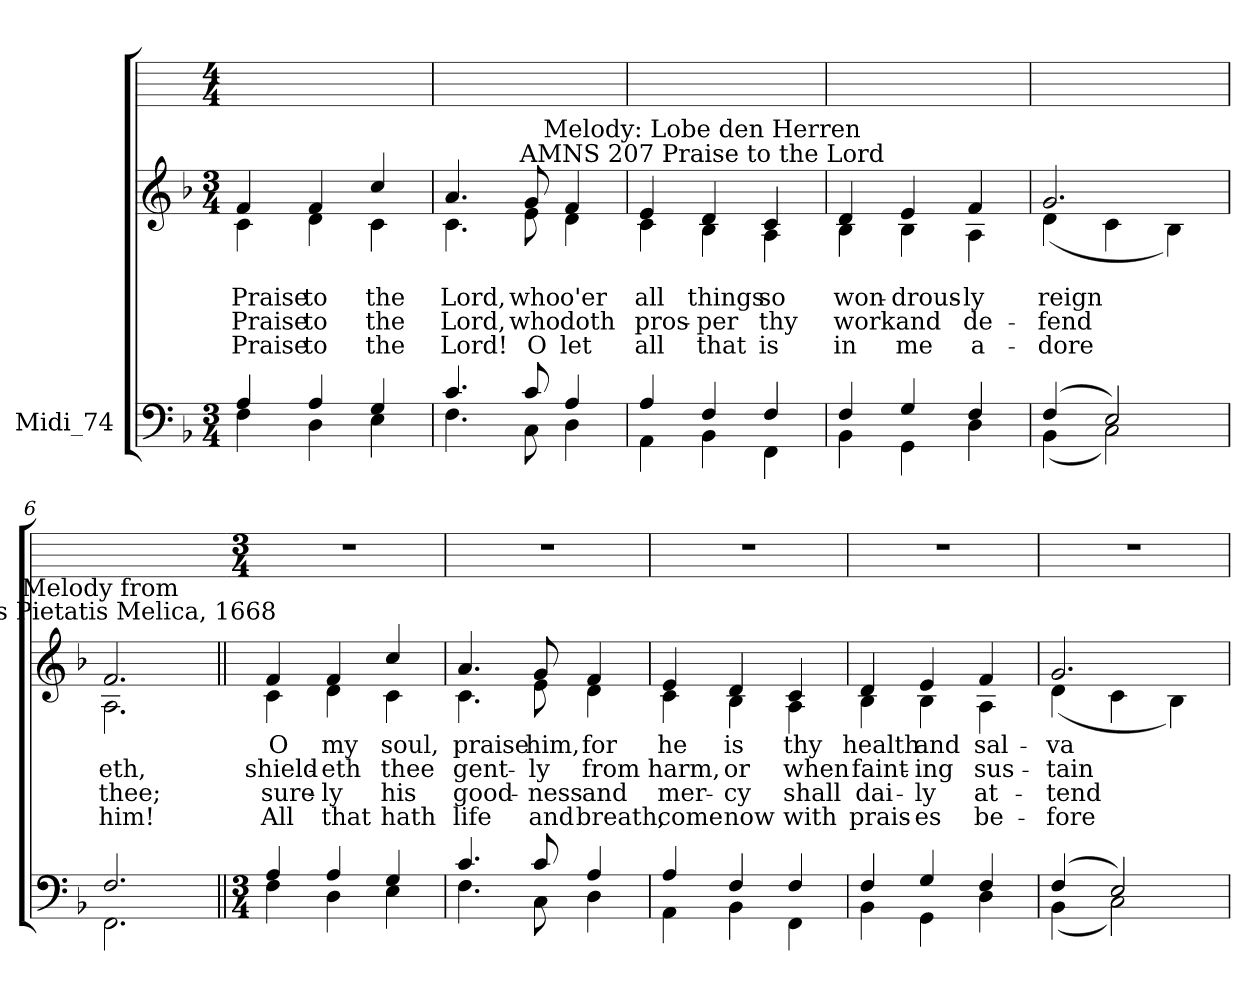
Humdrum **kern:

**kern	**kern	**text	**text	**text	**text	**kern
*part3	*part2	*part2	*part2	*part2	*part2	*part1
*staff3	*staff2	*staff2	*staff2	*staff2	*staff2	*staff1
*I"Midi_74	*	*	*	*	*	*
*clefF4	*clefG2	*	*	*	*	*
*k[b-]	*k[b-]	*	*	*	*	*
*F:	*F:	*	*	*	*	*
*M3/4	*M3/4	*	*	*	*	*M4/4
=1	=1	=1	=1	=1	=1	=1
*^	*	*	*	*	*	*
!	!	!LO:TX:a:cj:t=J. Neander (1650-1680)\ntr. Catherine Winkworth (1827-1878)	!	!	!	!	!
!	!	!	!LO:LY:b	!	!LO:LY:b	!LO:LY:b	!
*	*	*^	*	*	*	*	*
!	!	!	!	!	!LO:LY:b	!	!	!
4A/	4F\	4f/	4c\	.	Praise	Praise	Praise	2.r
!	!	!	!	!LO:LY:b	!	!LO:LY:b	!LO:LY:b	!
!	!	!	!	!	!LO:LY:b	!	!	!
4A/	4D\	4f/	4d\	.	to	to	to	.
!	!	!	!	!LO:LY:b	!	!LO:LY:b	!LO:LY:b	!
!	!	!	!	!	!LO:LY:b	!	!	!
4G/	4E\	4cc/	4c\	.	the	the	the	.
=2	=2	=2	=2	=2	=2	=2	=2	=2
!	!	!	!	!LO:LY:b	!	!LO:LY:b	!LO:LY:b	!
!	!	!	!	!	!LO:LY:b	!	!	!
4.c/	4.F\	4.a/	4.c\	.	Lord,	Lord,	Lord!	2.r
!	!	!	!	!LO:LY:b	!	!LO:LY:b	!LO:LY:b	!
!	!	!	!	!	!LO:LY:b	!	!	!
8c/	8C\	8g/	8e\	.	who	who	O	.
!	!	!	!	!LO:LY:b	!	!LO:LY:b	!LO:LY:b	!
!	!	!	!	!	!LO:LY:b	!	!	!
4A/	4D\	4f/	4d\	.	o'er	-doth	let	.
=3	=3	=3	=3	=3	=3	=3	=3	=3
!	!	!	!	!LO:LY:b	!	!LO:LY:b	!LO:LY:b	!
!	!	!	!	!	!LO:LY:b	!	!	!
4A/	4AA\	4e/	4c\	.	all	-pros-	-all	2.r
!	!	!LO:TX:a:cj:t=AMNS 207 Praise to the Lord	!	!	!	!	!	!
!	!	!LO:TX:a:cj:t=Melody&colon; Lobe den Herren	!	!	!	!	!	!
!	!	!	!	!LO:LY:b	!	!LO:LY:b	!LO:LY:b	!
!	!	!	!	!	!LO:LY:b	!	!	!
4F/	4BB-\	4d/	4B-\	.	things	per	that	.
!	!	!	!	!LO:LY:b	!	!LO:LY:b	!LO:LY:b	!
!	!	!	!	!	!LO:LY:b	!	!	!
4F/	4FF\	4c/	4A\	.	so	thy	is	.
=4	=4	=4	=4	=4	=4	=4	=4	=4
!	!	!	!	!LO:LY:b	!	!LO:LY:b	!LO:LY:b	!
!	!	!	!	!	!LO:LY:b	!	!	!
4F/	4BB-\	4d/	4B-\	.	-won-	work	in	2.r
!	!	!	!	!LO:LY:b	!	!LO:LY:b	!LO:LY:b	!
!	!	!	!	!	!LO:LY:b	!	!	!
4G/	4GG\	4e/	4B-\	.	-drous-	and	me	.
!	!	!	!	!LO:LY:b	!	!LO:LY:b	!LO:LY:b	!
!	!	!	!	!	!LO:LY:b	!	!	!
4F/	4D\	4f/	4A\	.	-ly	-de-	-a-	.
=5	=5	=5	=5	=5	=5	=5	=5	=5
!	!	!	!	!LO:LY:b	!	!LO:LY:b	!LO:LY:b	!
!	!	!	!	!	!LO:LY:b	!	!	!
(>4F/	(<4BB-\	2.g/	(<4d\	.	reign	-fend	dore	2.r
2E/)	2C\)	.	4c\	.	.	.	.	.
.	.	.	4B-\)	.	.	.	.	.
=6	=6	=6	=6	=6	=6	=6	=6	=6
!	!	!LO:TX:a:cj:t=Melody from \nPraxis Pietatis Melica, 1668	!	!	!	!	!	!
!	!	!	!	!LO:LY:b	!	!LO:LY:b	!LO:LY:b	!
!	!	!	!	!	!LO:LY:b	!	!	!
2.F/	2.FF\	2.f/	2.A\	.	eth,	thee;	him!	2.r
!!LO:LB:g=z
=7||	=7||	=7||	=7||	=7	=7	=7	=7	=7
*M3/4	*	*	*	*	*	*	*	*M3/4
!	!	!	!	!LO:LY:b	!LO:LY:b	!LO:LY:b	!LO:LY:b	!
4A/	4F\	4f/	4c\	O	shield-	-sure-	-All	2.r
!	!	!	!	!LO:LY:b	!LO:LY:b	!LO:LY:b	!LO:LY:b	!
4A/	4D\	4f/	4d\	my	eth	ly	that	.
!	!	!	!	!LO:LY:b	!LO:LY:b	!LO:LY:b	!LO:LY:b	!
4G/	4E\	4cc/	4c\	soul,	thee	his	hath	.
=8	=8	=8	=8	=8	=8	=8	=8	=8
!	!	!	!	!LO:LY:b	!LO:LY:b	!LO:LY:b	!LO:LY:b	!
4.c/	4.F\	4.a/	4.c\	praise	gent-	-good-	-life	2.r
!	!	!	!	!LO:LY:b	!LO:LY:b	!LO:LY:b	!LO:LY:b	!
8c/	8C\	8g/	8e\	him,	ly	ness	and	.
!	!	!	!	!LO:LY:b	!LO:LY:b	!LO:LY:b	!LO:LY:b	!
4A/	4D\	4f/	4d\	for	from	and	breath,	.
=9	=9	=9	=9	=9	=9	=9	=9	=9
!	!	!	!	!LO:LY:b	!LO:LY:b	!LO:LY:b	!LO:LY:b	!
4A/	4AA\	4e/	4c\	he	harm,	mer-	-come	2.r
!	!	!	!	!LO:LY:b	!LO:LY:b	!LO:LY:b	!LO:LY:b	!
4F/	4BB-\	4d/	4B-\	is	or	cy	now	.
!	!	!	!	!LO:LY:b	!LO:LY:b	!LO:LY:b	!LO:LY:b	!
4F/	4FF\	4c/	4A\	thy	when	shall	with	.
=10	=10	=10	=10	=10	=10	=10	=10	=10
!	!	!	!	!LO:LY:b	!LO:LY:b	!LO:LY:b	!LO:LY:b	!
4F/	4BB-\	4d/	4B-\	health	faint-	-dai-	-prais-	2.r
!	!	!	!	!LO:LY:b	!LO:LY:b	!LO:LY:b	!LO:LY:b	!
4G/	4GG\	4e/	4B-\	-and	ing	ly	es	.
!	!	!	!	!LO:LY:b	!LO:LY:b	!LO:LY:b	!LO:LY:b	!
4F/	4D\	4f/	4A\	sal-	-sus-	-at-	-be-	.
=11	=11	=11	=11	=11	=11	=11	=11	=11
!	!	!	!	!LO:LY:b	!LO:LY:b	!LO:LY:b	!LO:LY:b	!
(>4F/	(<4BB-\	2.g/	(<4d\	-va-	-tain-	-tend	fore	2.r
2E/)	2C\)	.	4c\	.	.	.	.	.
.	.	.	4B-\)	.	.	.	.	.
*v	*v	*	*	*	*	*	*	*
*	*v	*v	*	*	*	*	*
=	=	=	=	=	=	=
*-	*-	*-	*-	*-	*-	*-
